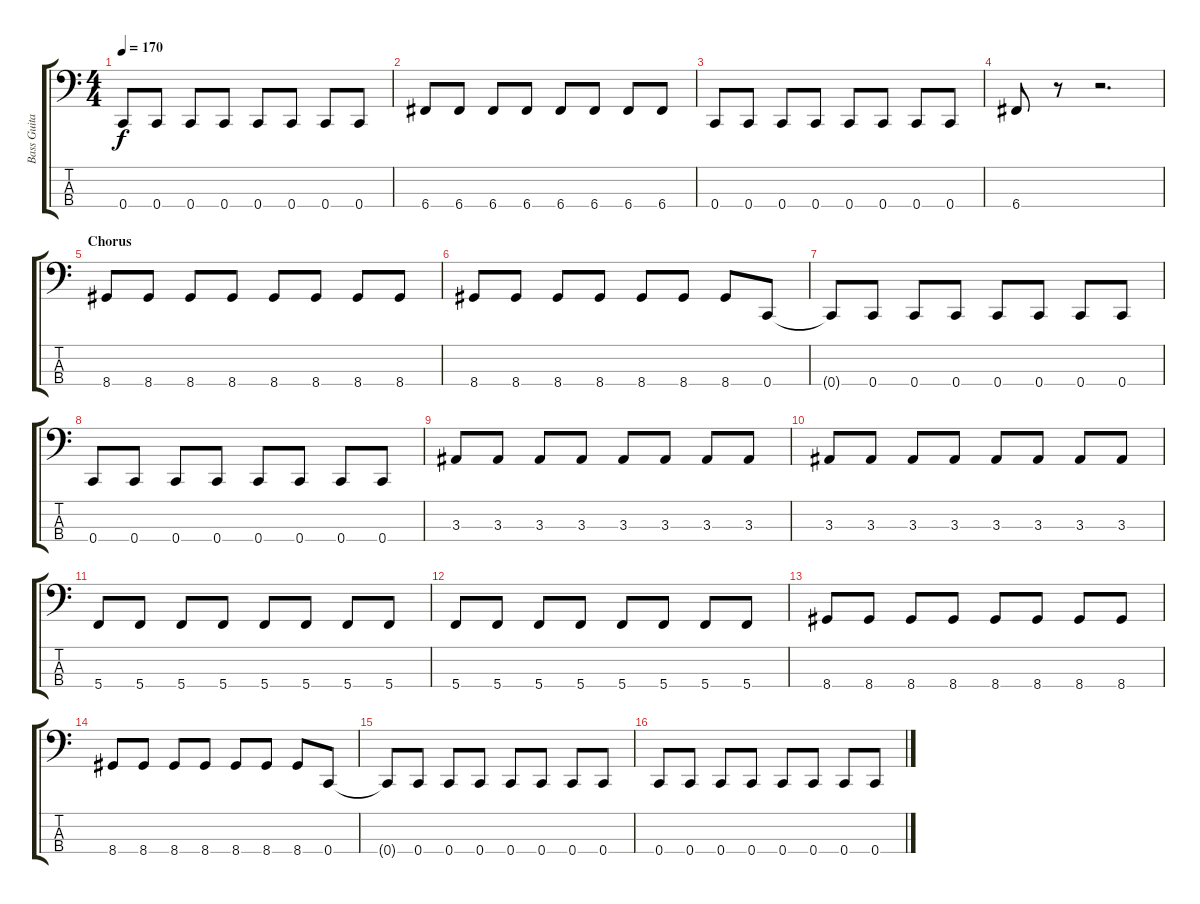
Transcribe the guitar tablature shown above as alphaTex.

\track ("Bass Guitar (Marc McKnight)" "Bass Guita") {instrument electricbasspick}
\staff {score tabs}
\tuning (F2 C2 G1 C1) {hide}
\ts (4 4)
\tempo 170
\clef f4
\ks c
0.4.8{dy f} 0.4.8 0.4.8 0.4.8 0.4.8 0.4.8 0.4.8 0.4.8 |
6.4.8 6.4.8 6.4.8 6.4.8 6.4.8 6.4.8 6.4.8 6.4.8 |
0.4.8 0.4.8 0.4.8 0.4.8 0.4.8 0.4.8 0.4.8 0.4.8 |
6.4.8 r.8 r.2{d} |
\section ("" "Chorus")
8.4.8 8.4.8 8.4.8 8.4.8 8.4.8 8.4.8 8.4.8 8.4.8 |
8.4.8 8.4.8 8.4.8 8.4.8 8.4.8 8.4.8 8.4.8 0.4.8 |
0.4{t}.8 0.4.8 0.4.8 0.4.8 0.4.8 0.4.8 0.4.8 0.4.8 |
0.4.8 0.4.8 0.4.8 0.4.8 0.4.8 0.4.8 0.4.8 0.4.8 |
3.3.8 3.3.8 3.3.8 3.3.8 3.3.8 3.3.8 3.3.8 3.3.8 |
3.3.8 3.3.8 3.3.8 3.3.8 3.3.8 3.3.8 3.3.8 3.3.8 |
5.4.8 5.4.8 5.4.8 5.4.8 5.4.8 5.4.8 5.4.8 5.4.8 |
5.4.8 5.4.8 5.4.8 5.4.8 5.4.8 5.4.8 5.4.8 5.4.8 |
8.4.8 8.4.8 8.4.8 8.4.8 8.4.8 8.4.8 8.4.8 8.4.8 |
8.4.8 8.4.8 8.4.8 8.4.8 8.4.8 8.4.8 8.4.8 0.4.8 |
0.4{t}.8 0.4.8 0.4.8 0.4.8 0.4.8 0.4.8 0.4.8 0.4.8 |
0.4.8 0.4.8 0.4.8 0.4.8 0.4.8 0.4.8 0.4.8 0.4.8
